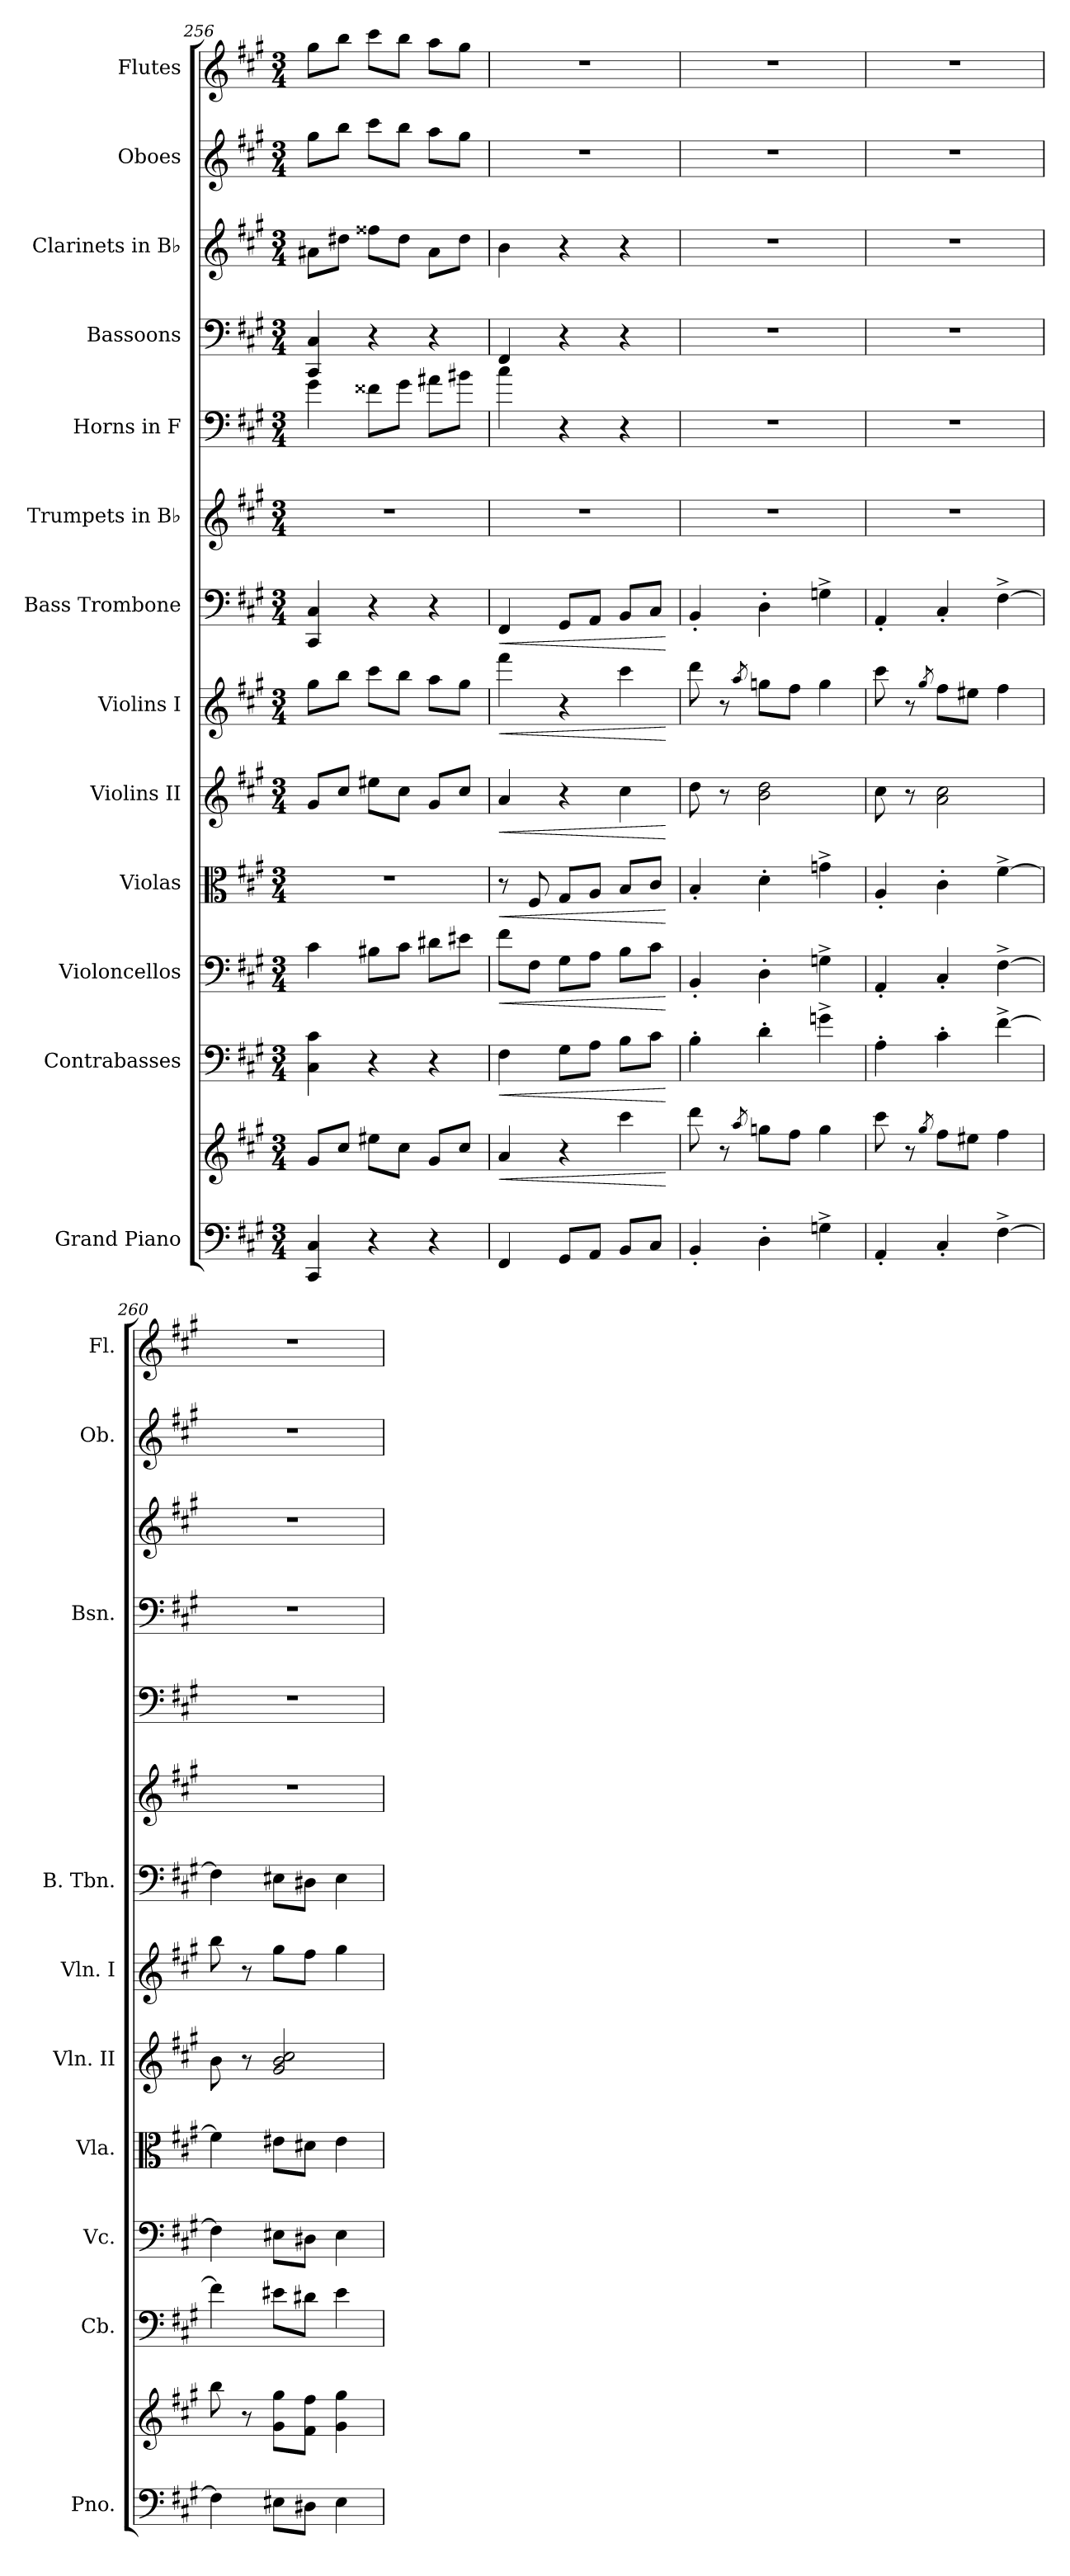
**kern	**kern	**dynam	**kern	**dynam	**kern	**dynam	**kern	**dynam	**kern	**dynam	**kern	**dynam	**kern	**dynam	**kern	**kern	**kern	**kern	**kern	**kern
*part13	*part13	*part13	*part12	*part12	*part11	*part11	*part10	*part10	*part9	*part9	*part8	*part8	*part7	*part7	*part6	*part5	*part4	*part3	*part2	*part1
*staff14	*staff13	*staff13/14	*staff12	*staff12	*staff11	*staff11	*staff10	*staff10	*staff9	*staff9	*staff8	*staff8	*staff7	*staff7	*staff6	*staff5	*staff4	*staff3	*staff2	*staff1
*I"Grand Piano	*	*	*I"Contrabasses	*	*I"Violoncellos	*	*I"Violas	*	*I"Violins II	*	*I"Violins I	*	*I"Bass Trombone	*	*I"Trumpets in B♭	*I"Horns in F	*I"Bassoons	*I"Clarinets in B♭	*I"Oboes	*I"Flutes
*I'Pno.	*	*	*I'Cb.	*	*I'Vc.	*	*I'Vla.	*	*I'Vln. II	*	*I'Vln. I	*	*I'B. Tbn.	*	*	*	*I'Bsn.	*	*I'Ob.	*I'Fl.
*clefF4	*clefG2	*	*clefF4	*	*clefF4	*	*clefC3	*	*clefG2	*	*clefG2	*	*clefF4	*	*clefG2	*clefF4	*clefF4	*clefG2	*clefG2	*clefG2
*	*	*	*ITrd7c12	*	*	*	*	*	*	*	*	*	*	*	*ITrd1c2	*ITrd4c7	*	*ITrd1c2	*	*
*k[f#c#g#]	*k[f#c#g#]	*	*k[f#c#g#]	*	*k[f#c#g#]	*	*k[f#c#g#]	*	*k[f#c#g#]	*	*k[f#c#g#]	*	*k[f#c#g#]	*	*k[f#]	*k[f#c#]	*k[f#c#g#]	*k[f#]	*k[f#c#g#]	*k[f#c#g#]
*M3/4	*M3/4	*	*M3/4	*	*M3/4	*	*M3/4	*	*M3/4	*	*M3/4	*	*M3/4	*	*M3/4	*M3/4	*M3/4	*M3/4	*M3/4	*M3/4
=256	=256	=256	=256	=256	=256	=256	=256	=256	=256	=256	=256	=256	=256	=256	=256	=256	=256	=256	=256	=256
4CC#/ 4C#/	8g#/L	.	4CC#\ 4C#\	.	4c#\	.	2.r	.	8g#/L	.	8gg#\L	.	4CC#/ 4C#/	.	2.r	4c#\	4CC#/ 4C#/	8g#X\L	8gg#\L	8gg#\L
.	8cc#/J	.	.	.	.	.	.	.	8cc#/J	.	8bb\J	.	.	.	.	.	.	8cc#X\J	8bb\J	8bb\J
4r	8ee#X\L	.	4r	.	8B#X\L	.	.	.	8ee#X\L	.	8ccc#\L	.	4r	.	.	8B#X\L	4r	8ee#X\L	8ccc#\L	8ccc#\L
.	8cc#\J	.	.	.	8c#\J	.	.	.	8cc#\J	.	8bb\J	.	.	.	.	8c#\J	.	8cc#\J	8bb\J	8bb\J
4r	8g#/L	.	4r	.	8d#X\L	.	.	.	8g#/L	.	8aa\L	.	4r	.	.	8d#X\L	4r	8g#\L	8aa\L	8aa\L
.	8cc#/J	.	.	.	8e#X\J	.	.	.	8cc#/J	.	8gg#\J	.	.	.	.	8e#X\J	.	8cc#\J	8gg#\J	8gg#\J
=257	=257	=257	=257	=257	=257	=257	=257	=257	=257	=257	=257	=257	=257	=257	=257	=257	=257	=257	=257	=257
!	!	!LO:HP:b	!	!LO:HP:b	!	!LO:HP:b	!	!LO:HP:b	!	!LO:HP:b	!	!LO:HP:b	!	!LO:HP:b	!	!	!	!	!	!
4FF#/	4a/	<	4FF#\	<	8f#\L	<	8r	<	4a/	<	4fff#\	<	4FF#/	<	2.r	4f#\	4FF#/	4a\	2.r	2.r
.	.	.	.	.	8F#\J	.	8F#/	.	.	.	.	.	.	.	.	.	.	.	.	.
8GG#/L	4r	.	8GG#\L	.	8G#\L	.	8G#/L	.	4r	.	4r	.	8GG#/L	.	.	4r	4r	4r	.	.
8AA/J	.	.	8AA\J	.	8A\J	.	8A/J	.	.	.	.	.	8AA/J	.	.	.	.	.	.	.
8BB/L	4ccc#\	.	8BB\L	.	8B\L	.	8B/L	.	4cc#\	.	4ccc#\	.	8BB/L	.	.	4r	4r	4r	.	.
8C#/J	.	.	8C#\J	.	8c#\J	.	8c#/J	.	.	.	.	.	8C#/J	.	.	.	.	.	.	.
.	.	[	.	[	.	[	.	[	.	[	.	[	.	[	.	.	.	.	.	.
!!LO:PB:g=z
=258	=258	=258	=258	=258	=258	=258	=258	=258	=258	=258	=258	=258	=258	=258	=258	=258	=258	=258	=258	=258
4BB'/	8ddd\	.	4BB'\	.	4BB'/	.	4B'/	.	8dd\	.	8ddd\	.	4BB'/	.	2.r	2.r	2.r	2.r	2.r	2.r
.	8r	.	.	.	.	.	.	.	8r	.	8r	.	.	.	.	.	.	.	.	.
.	8qaa/	.	.	.	.	.	.	.	.	.	8qaa/	.	.	.	.	.	.	.	.	.
4D'\	8ggn\L	.	4D'\	.	4D'\	.	4d'\	.	2b\ 2dd\	.	8ggn\L	.	4D'\	.	.	.	.	.	.	.
.	8ff#\J	.	.	.	.	.	.	.	.	.	8ff#\J	.	.	.	.	.	.	.	.	.
4Gn^\	4gg\	.	4Gn^\	.	4Gn^\	.	4gn^\	.	.	.	4gg\	.	4Gn^\	.	.	.	.	.	.	.
=259	=259	=259	=259	=259	=259	=259	=259	=259	=259	=259	=259	=259	=259	=259	=259	=259	=259	=259	=259	=259
4AA'/	8ccc#\	.	4AA'\	.	4AA'/	.	4A'/	.	8cc#\	.	8ccc#\	.	4AA'/	.	2.r	2.r	2.r	2.r	2.r	2.r
.	8r	.	.	.	.	.	.	.	8r	.	8r	.	.	.	.	.	.	.	.	.
.	8qgg#/	.	.	.	.	.	.	.	.	.	8qgg#/	.	.	.	.	.	.	.	.	.
4C#'/	8ff#\L	.	4C#'\	.	4C#'/	.	4c#'\	.	2a\ 2cc#\	.	8ff#\L	.	4C#'/	.	.	.	.	.	.	.
.	8ee#X\J	.	.	.	.	.	.	.	.	.	8ee#X\J	.	.	.	.	.	.	.	.	.
[4F#^\	4ff#\	.	[4F#^\	.	[4F#^\	.	[4f#^\	.	.	.	4ff#\	.	[4F#^\	.	.	.	.	.	.	.
=260	=260	=260	=260	=260	=260	=260	=260	=260	=260	=260	=260	=260	=260	=260	=260	=260	=260	=260	=260	=260
4F#\]	8bb\	.	4F#\]	.	4F#\]	.	4f#\]	.	8b\	.	8bb\	.	4F#\]	.	2.r	2.r	2.r	2.r	2.r	2.r
.	8r	.	.	.	.	.	.	.	8r	.	8r	.	.	.	.	.	.	.	.	.
8E#X\L	8g#\ 8gg#\L	.	8E#X\L	.	8E#X\L	.	8e#X\L	.	2g#/ 2b/ 2cc#/	.	8gg#\L	.	8E#X\L	.	.	.	.	.	.	.
8D#X\J	8f#\ 8ff#\J	.	8D#X\J	.	8D#X\J	.	8d#X\J	.	.	.	8ff#\J	.	8D#X\J	.	.	.	.	.	.	.
4E#\	4g#\ 4gg#\	.	4E#\	.	4E#\	.	4e#\	.	.	.	4gg#\	.	4E#\	.	.	.	.	.	.	.
=	=	=	=	=	=	=	=	=	=	=	=	=	=	=	=	=	=	=	=	=
*-	*-	*-	*-	*-	*-	*-	*-	*-	*-	*-	*-	*-	*-	*-	*-	*-	*-	*-	*-	*-
